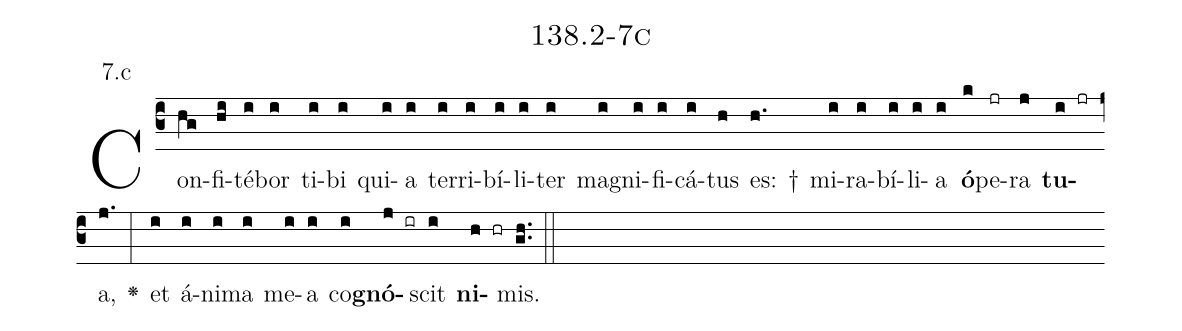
name: 138.2-7c;
annotation: 7.c;
%%
(c3)Con(hg)fi(hi)té(i)bor(i) ti(i)bi(i) qui(i)a(i) ter(i)ri(i)bí(i)li(i)ter(i) ma(i)gni(i)fi(i)cá(i)tus(h) es: †(h.) mi(i)ra(i)bí(i)li(i)a(i) <b>ó</b>(k)pe(jr)ra(j) <b>tu</b>(i jr)a,(j.) <v>\greheightstar</v>(:) et(i) á(i)ni(i)ma(i) me(i)a(i) co(i)<b>gnó</b>(j ir)scit(i) <b>ni</b>(h hr)mis.(gh..) (::)


%E(i) u(i) o(j) u(i) a(h) e.(gh..) (::)
